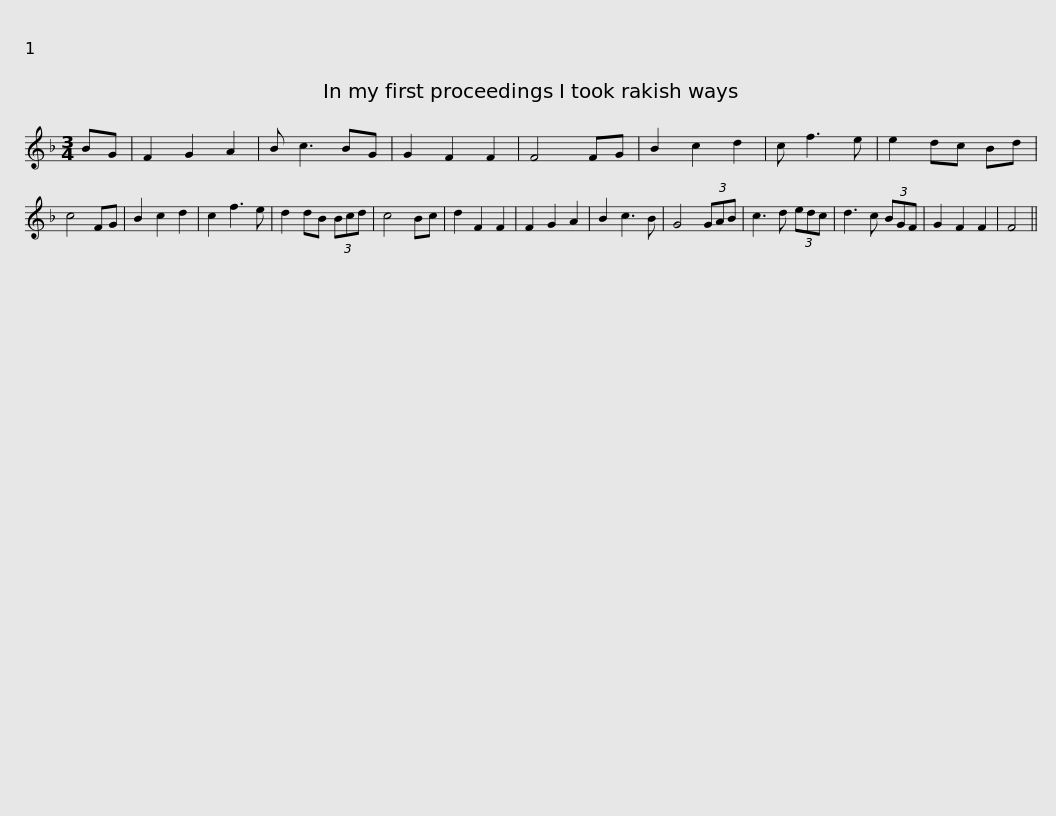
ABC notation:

X:1
L:1/8
M:3/4
I:linebreak $
K:F
V:1 treble
V:1
 BG | F2 G2 A2 | B c3 BG | G2 F2 F2 | F4 FG | %5
 B2 c2 d2 | c f3 e | e2 dc Bd | c4 FG | B2 c2 d2 | %10
 c2 f3 e |$ d2 dB (3Bcd | c4 Bc | d2 F2 F2 | F2 G2 A2 | %15
 B2 c3 B | G4 (3GAB | c3 d (3edc | d3 c (3BGF | G2 F2 F2 | %20
 F4 || %21
